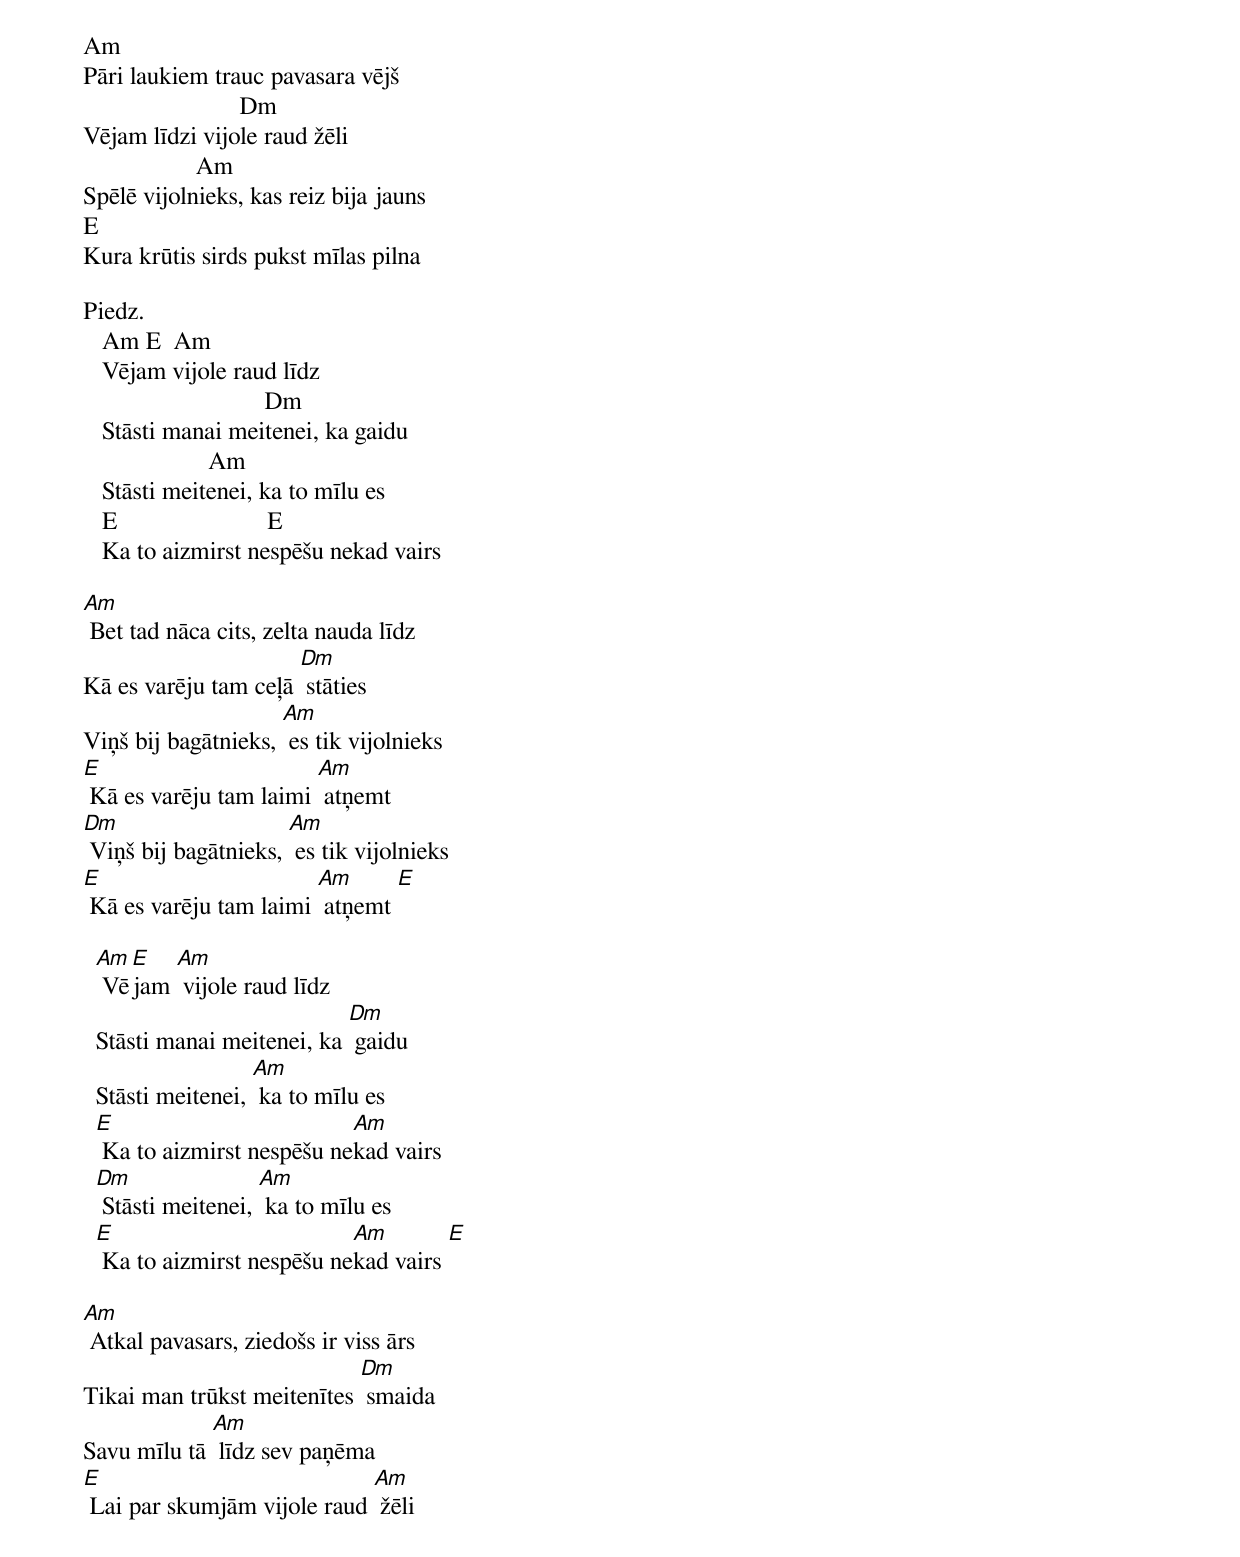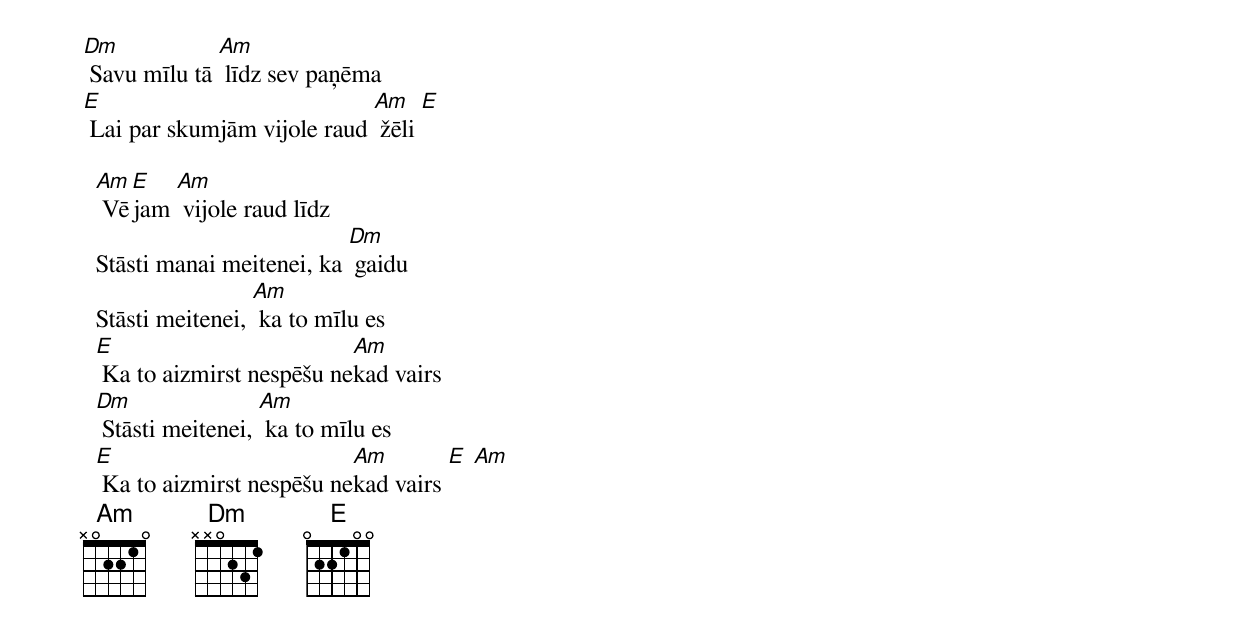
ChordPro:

Am
Pāri laukiem trauc pavasara vējš
                         Dm
Vējam līdzi vijole raud žēli
                  Am
Spēlē vijolnieks, kas reiz bija jauns
E
Kura krūtis sirds pukst mīlas pilna

Piedz.
   Am E  Am
   Vējam vijole raud līdz
                             Dm
   Stāsti manai meitenei, ka gaidu
                    Am
   Stāsti meitenei, ka to mīlu es
   E                        E
   Ka to aizmirst nespēšu nekad vairs

[Am] Bet tad nāca cits, zelta nauda līdz
Kā es varēju tam ceļā [Dm] stāties
Viņš bij bagātnieks, [Am] es tik vijolnieks
[E] Kā es varēju tam laimi [Am] atņemt
[Dm] Viņš bij bagātnieks, [Am] es tik vijolnieks
[E] Kā es varēju tam laimi [Am] atņemt [E]

  [Am] Vē[E]jam [Am] vijole raud līdz
  Stāsti manai meitenei, ka [Dm] gaidu
  Stāsti meitenei, [Am] ka to mīlu es
  [E] Ka to aizmirst nespēšu ne[Am]kad vairs
  [Dm] Stāsti meitenei, [Am] ka to mīlu es
  [E] Ka to aizmirst nespēšu ne[Am]kad vairs [E]

[Am] Atkal pavasars, ziedošs ir viss ārs
Tikai man trūkst meitenītes [Dm] smaida
Savu mīlu tā [Am] līdz sev paņēma
[E] Lai par skumjām vijole raud [Am] žēli
[Dm] Savu mīlu tā [Am] līdz sev paņēma
[E] Lai par skumjām vijole raud [Am] žēli [E]

  [Am] Vē[E]jam [Am] vijole raud līdz
  Stāsti manai meitenei, ka [Dm] gaidu
  Stāsti meitenei, [Am] ka to mīlu es
  [E] Ka to aizmirst nespēšu ne[Am]kad vairs
  [Dm] Stāsti meitenei, [Am] ka to mīlu es
  [E] Ka to aizmirst nespēšu ne[Am]kad vairs [E] [Am]
